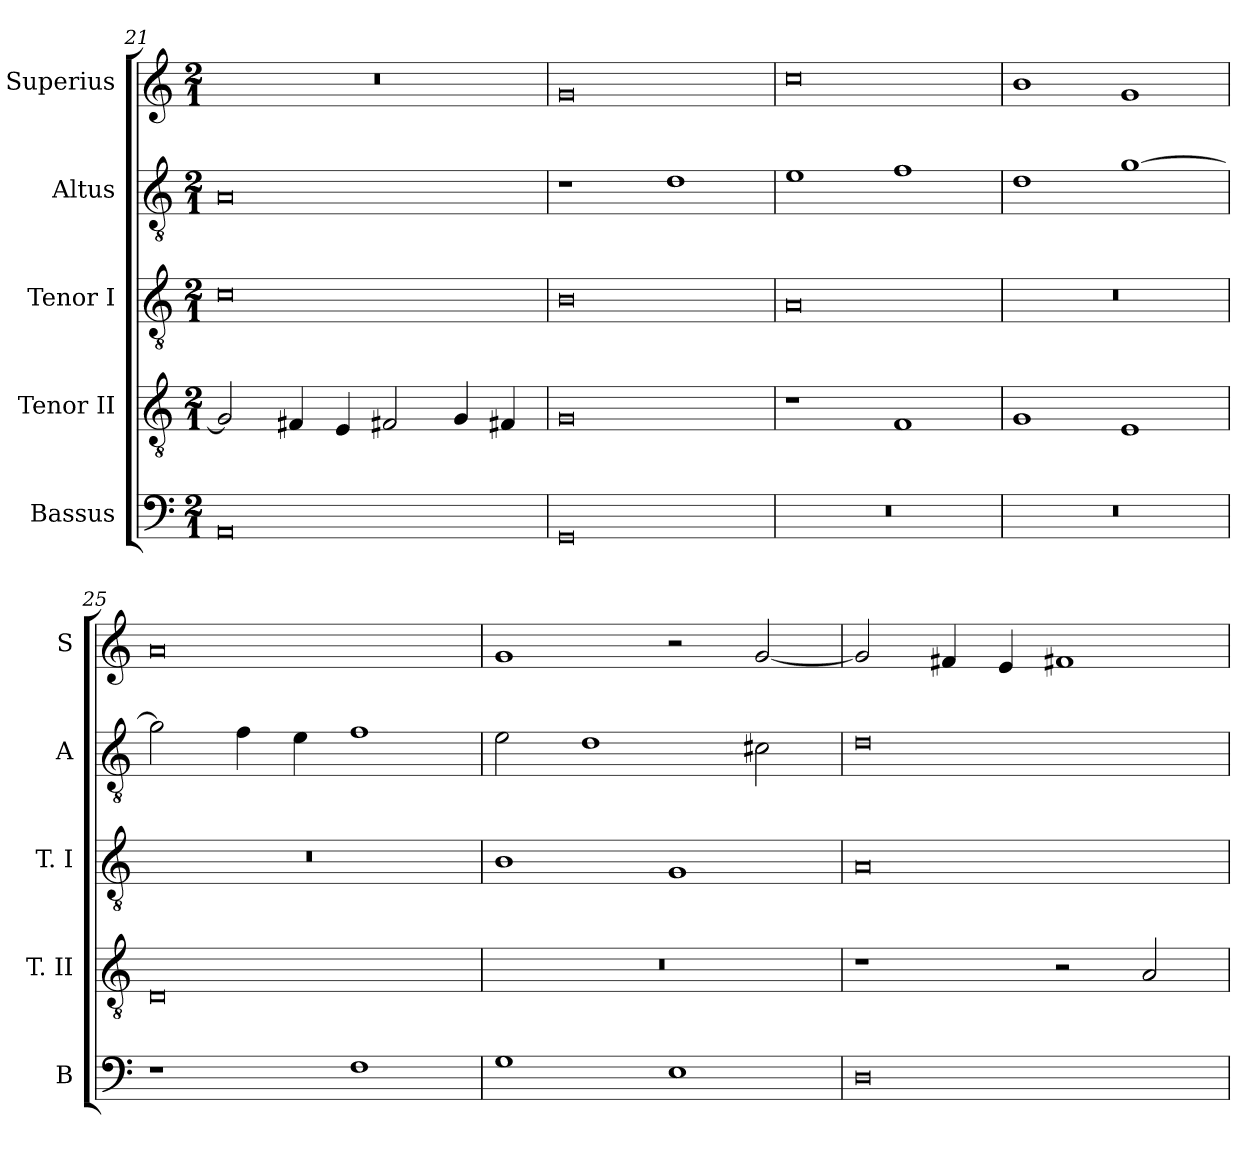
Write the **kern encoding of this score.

**kern	**kern	**kern	**kern	**kern
*part5	*part4	*part3	*part2	*part1
*staff5	*staff4	*staff3	*staff2	*staff1
*I"Bassus	*I"Tenor II	*I"Tenor I	*I"Altus	*I"Superius
*I'B	*I'T. II	*I'T. I	*I'A	*I'S
*clefF4	*clefGv2	*clefGv2	*clefGv2	*clefG2
*k[]	*k[]	*k[]	*k[]	*k[]
*C:	*C:	*C:	*C:	*C:
*M2/1	*M2/1	*M2/1	*M2/1	*M2/1
=21	=21	=21	=21	=21
0AA	2G]	0c	0A	0r
.	4F#X	.	.	.
.	4E	.	.	.
.	2F#X	.	.	.
.	4G	.	.	.
.	4F#X	.	.	.
=22	=22	=22	=22	=22
0GG	0G	0B	1r	0g
.	.	.	1d	.
=23	=23	=23	=23	=23
0r	1r	0A	1e	0cc
.	1F	.	1f	.
=24	=24	=24	=24	=24
0r	1G	0r	1d	1b
.	1E	.	[1g	1g
=25	=25	=25	=25	=25
1r	0D	0r	2g]	0a
.	.	.	4f	.
.	.	.	4e	.
1F	.	.	1f	.
=26	=26	=26	=26	=26
1G	0r	1B	2e	1g
.	.	.	1d	.
1E	.	1G	.	2r
.	.	.	2c#X	[2g
=27	=27	=27	=27	=27
0D	1r	0A	0d	2g]
.	.	.	.	4f#X
.	.	.	.	4e
.	2r	.	.	1f#X
.	2A	.	.	.
=	=	=	=	=
*-	*-	*-	*-	*-
